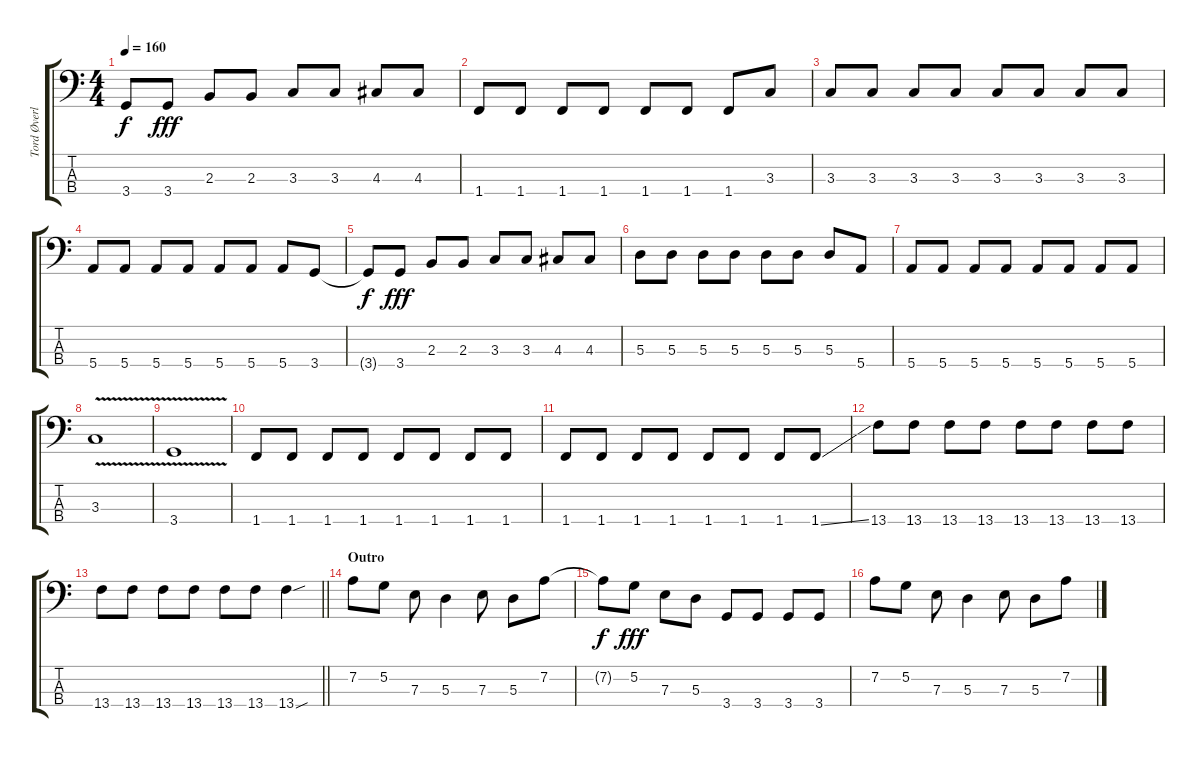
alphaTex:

\track ("Tord Øverland-Knudsen" "Tord Øverl") {instrument slapbass2}
\staff {score tabs}
\tuning (G2 D2 A1 E1) {hide}
\ts (4 4)
\tempo 160
\clef f4
\ks c
3.4{t}.8{dy f} 3.4.8{dy fff} 2.3.8 2.3.8 3.3.8 3.3.8 4.3.8 4.3.8 |
1.4.8 1.4.8 1.4.8 1.4.8 1.4.8 1.4.8 1.4.8 3.3.8 |
3.3.8 3.3.8 3.3.8 3.3.8 3.3.8 3.3.8 3.3.8 3.3.8 |
5.4.8 5.4.8 5.4.8 5.4.8 5.4.8 5.4.8 5.4.8 3.4.8 |
3.4{t}.8{dy f} 3.4.8{dy fff} 2.3.8 2.3.8 3.3.8 3.3.8 4.3.8 4.3.8 |
5.3.8 5.3.8 5.3.8 5.3.8 5.3.8 5.3.8 5.3.8 5.4.8 |
5.4.8 5.4.8 5.4.8 5.4.8 5.4.8 5.4.8 5.4.8 5.4.8 |
3.3{v}.1 |
3.4{v}.1 |
1.4.8 1.4.8 1.4.8 1.4.8 1.4.8 1.4.8 1.4.8 1.4.8 |
1.4.8 1.4.8 1.4.8 1.4.8 1.4.8 1.4.8 1.4.8 1.4{ss}.8 |
13.4.8 13.4.8 13.4.8 13.4.8 13.4.8 13.4.8 13.4.8 13.4.8 |
\barLineRight lightlight
13.4.8 13.4.8 13.4.8 13.4.8 13.4.8 13.4.8 13.4{sou}.4 |
\section ("" "Outro")
7.2.8 5.2.8 7.3.8 5.3.4 7.3.8 5.3.8 7.2.8 |
7.2{t}.8{dy f} 5.2.8{dy fff} 7.3.8 5.3.8 3.4.8 3.4.8 3.4.8 3.4.8 |
7.2.8 5.2.8 7.3.8 5.3.4 7.3.8 5.3.8 7.2.8
